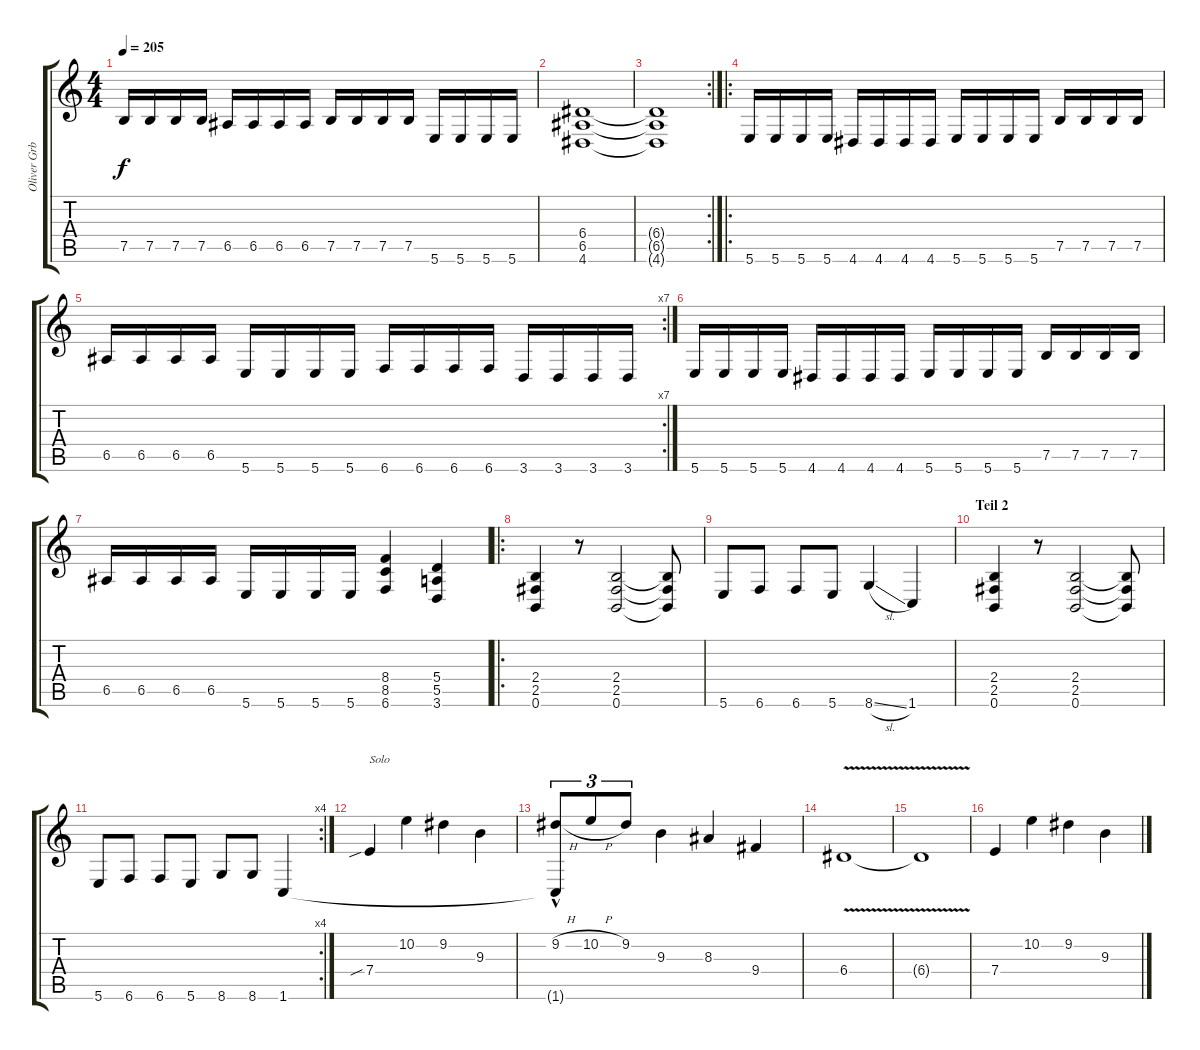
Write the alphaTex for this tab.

\track ("Oliver Grbavac" "Oliver Grb") {instrument distortionguitar}
\staff {score tabs}
\tuning (B3 Gb3 D3 A2 E2 B1) {hide}
\ts (4 4)
\tempo 205
\clef g2
\ks c
7.5.16{dy f} 7.5.16 7.5.16 7.5.16 6.5.16 6.5.16 6.5.16 6.5.16 7.5.16 7.5.16 7.5.16 7.5.16 5.6.16 5.6.16 5.6.16 5.6.16 |
(6.4 6.5 4.6).1 |
\rc 2
(6.4{t} 6.5{t} 4.6{t}).1 |
\ro
5.6.16 5.6.16 5.6.16 5.6.16 4.6.16 4.6.16 4.6.16 4.6.16 5.6.16 5.6.16 5.6.16 5.6.16 7.5.16 7.5.16 7.5.16 7.5.16 |
\rc 7
6.5.16 6.5.16 6.5.16 6.5.16 5.6.16 5.6.16 5.6.16 5.6.16 6.6.16 6.6.16 6.6.16 6.6.16 3.6.16 3.6.16 3.6.16 3.6.16 |
5.6.16 5.6.16 5.6.16 5.6.16 4.6.16 4.6.16 4.6.16 4.6.16 5.6.16 5.6.16 5.6.16 5.6.16 7.5.16 7.5.16 7.5.16 7.5.16 |
6.5.16 6.5.16 6.5.16 6.5.16 5.6.16 5.6.16 5.6.16 5.6.16 (8.4 8.5 6.6).4 (5.4 5.5 3.6).4 |
\ro
(2.4 2.5 0.6).4 r.8 (2.4 2.5 0.6).2 (2.4{t} 2.5{t} 0.6{t}).8 |
5.6.8 6.6.8 6.6.8 5.6.8 8.6{sl}.4 1.6.4 |
\section ("" "Teil 2")
(2.4 2.5 0.6).4 r.8 (2.4 2.5 0.6).2 (2.4{t} 2.5{t} 0.6{t}).8 |
\rc 4
5.6.8 6.6.8 6.6.8 5.6.8 8.6.8 8.6.8 1.6.4 |
7.4{sib}.4{txt "Solo"} 10.2.4 9.2.4 9.3.4 |
(9.2{h} 1.6{hac t}).8{tu (3 2)} 10.2{h}.8{tu (3 2)} 9.2.8{tu (3 2)} 9.3.4 8.3.4 9.4.4 |
6.4{v}.1 |
6.4{t}.1 |
7.4.4 10.2.4 9.2.4 9.3.4
